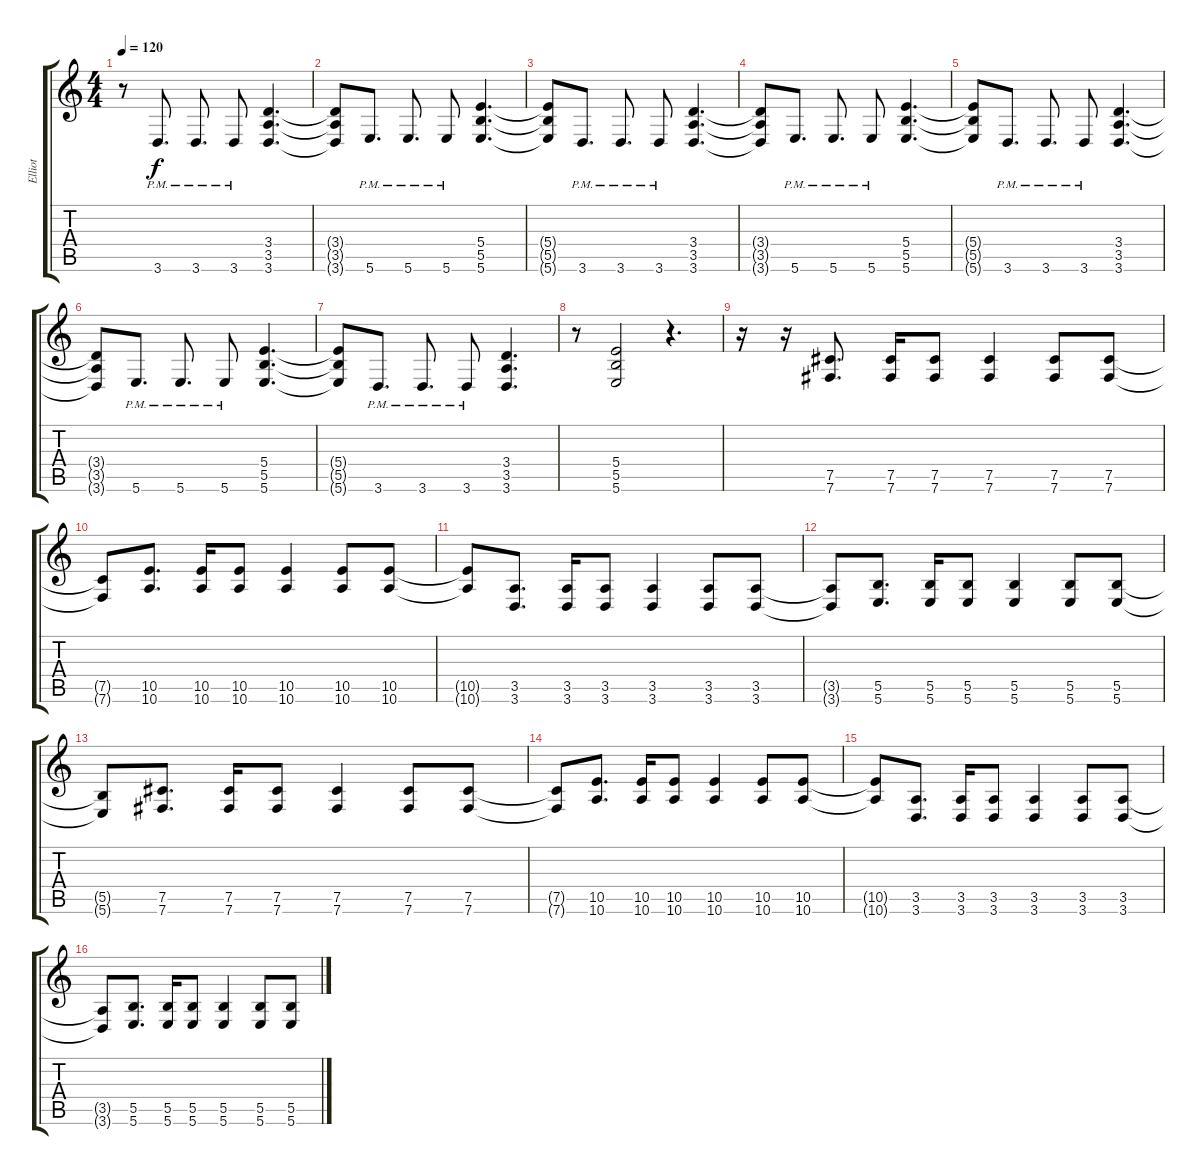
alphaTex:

\track ("Elliot" "Elliot") {instrument distortionguitar}
\staff {score tabs}
\tuning (Db4 Ab3 E3 B2 Gb2 B1) {hide}
\ts (4 4)
\tempo 120
\clef g2
\ks c
r.8{dy p} 3.6{pm}.8{d dy f} 3.6{pm}.8{d} 3.6{pm}.8 (3.4 3.5 3.6).4{d} |
(3.4{t} 3.5{t} 3.6{t}).8 5.6{pm}.8{d} 5.6{pm}.8{d} 5.6{pm}.8 (5.4 5.5 5.6).4{d} |
(5.4{t} 5.5{t} 5.6{t}).8 3.6{pm}.8{d} 3.6{pm}.8{d} 3.6{pm}.8 (3.4 3.5 3.6).4{d} |
(3.4{t} 3.5{t} 3.6{t}).8 5.6{pm}.8{d} 5.6{pm}.8{d} 5.6{pm}.8 (5.4 5.5 5.6).4{d} |
(5.4{t} 5.5{t} 5.6{t}).8 3.6{pm}.8{d} 3.6{pm}.8{d} 3.6{pm}.8 (3.4 3.5 3.6).4{d} |
(3.4{t} 3.5{t} 3.6{t}).8 5.6{pm}.8{d} 5.6{pm}.8{d} 5.6{pm}.8 (5.4 5.5 5.6).4{d} |
(5.4{t} 5.5{t} 5.6{t}).8 3.6{pm}.8{d} 3.6{pm}.8{d} 3.6{pm}.8 (3.4 3.5 3.6).4{d} |
r.8 (5.4 5.5 5.6).2 r.4{d} |
r.16 r.16 (7.5 7.6).8{d} (7.5 7.6).16 (7.5 7.6).8 (7.5 7.6).4 (7.5 7.6).8 (7.5 7.6).8 |
(7.5{t} 7.6{t}).8 (10.5 10.6).8{d} (10.5 10.6).16 (10.5 10.6).8 (10.5 10.6).4 (10.5 10.6).8 (10.5 10.6).8 |
(10.5{t} 10.6{t}).8 (3.5 3.6).8{d} (3.5 3.6).16 (3.5 3.6).8 (3.5 3.6).4 (3.5 3.6).8 (3.5 3.6).8 |
(3.5{t} 3.6{t}).8 (5.5 5.6).8{d} (5.5 5.6).16 (5.5 5.6).8 (5.5 5.6).4 (5.5 5.6).8 (5.5 5.6).8 |
(5.5{t} 5.6{t}).8 (7.5 7.6).8{d} (7.5 7.6).16 (7.5 7.6).8 (7.5 7.6).4 (7.5 7.6).8 (7.5 7.6).8 |
(7.5{t} 7.6{t}).8 (10.5 10.6).8{d} (10.5 10.6).16 (10.5 10.6).8 (10.5 10.6).4 (10.5 10.6).8 (10.5 10.6).8 |
(10.5{t} 10.6{t}).8 (3.5 3.6).8{d} (3.5 3.6).16 (3.5 3.6).8 (3.5 3.6).4 (3.5 3.6).8 (3.5 3.6).8 |
(3.5{t} 3.6{t}).8 (5.5 5.6).8{d} (5.5 5.6).16 (5.5 5.6).8 (5.5 5.6).4 (5.5 5.6).8 (5.5 5.6).8
